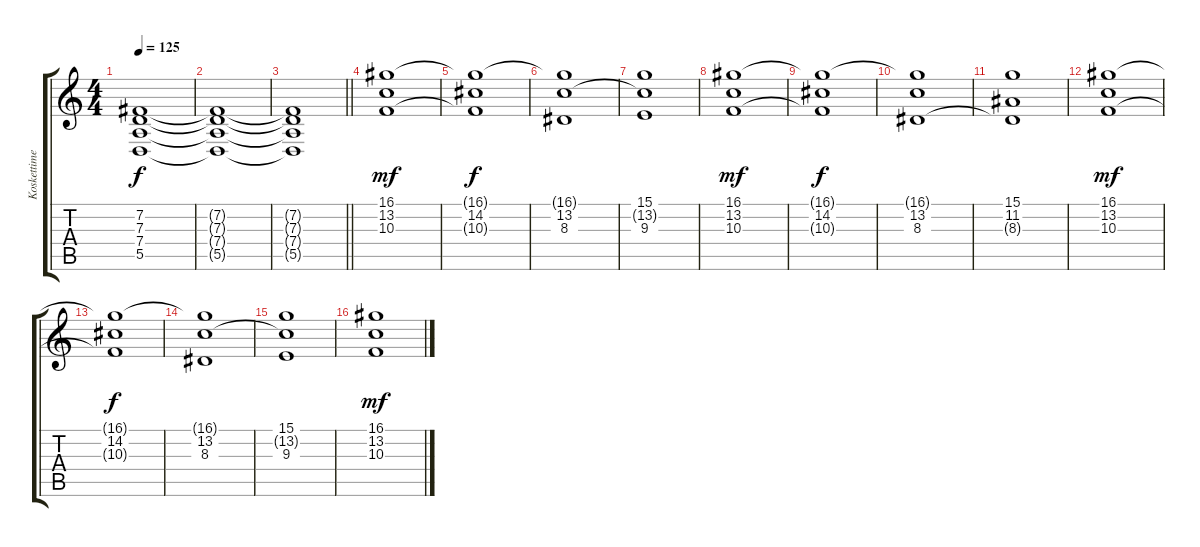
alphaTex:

\track ("Koskettimet 1" "Koskettime") {instrument orchestralharp}
\staff {score tabs}
\tuning (E4 B3 G3 D3 A2 E2) {hide}
\ts (4 4)
\tempo 125
\clef g2
\ks c
(7.2{t} 7.3{t} 7.4{t} 5.5{t}).1{dy f} |
(7.2{t} 7.3{t} 7.4{t} 5.5{t}).1 |
\barLineRight lightlight
(7.2{t} 7.3{t} 7.4{t} 5.5{t}).1 |
\section ("" "")
(16.1 13.2 10.3).1{dy mf volume 6 balance 8 instrument lead2sawtooth} |
(16.1{t} 14.2 10.3{t}).1{dy f} |
(16.1{t} 13.2 8.3).1 |
(15.1 13.2{t} 9.3).1 |
(16.1 13.2 10.3).1{dy mf} |
(16.1{t} 14.2 10.3{t}).1{dy f} |
(16.1{t} 13.2 8.3).1 |
(15.1 11.2 8.3{t}).1 |
(16.1 13.2 10.3).1{dy mf} |
(16.1{t} 14.2 10.3{t}).1{dy f} |
(16.1{t} 13.2 8.3).1 |
(15.1 13.2{t} 9.3).1 |
(16.1 13.2 10.3).1{dy mf}
